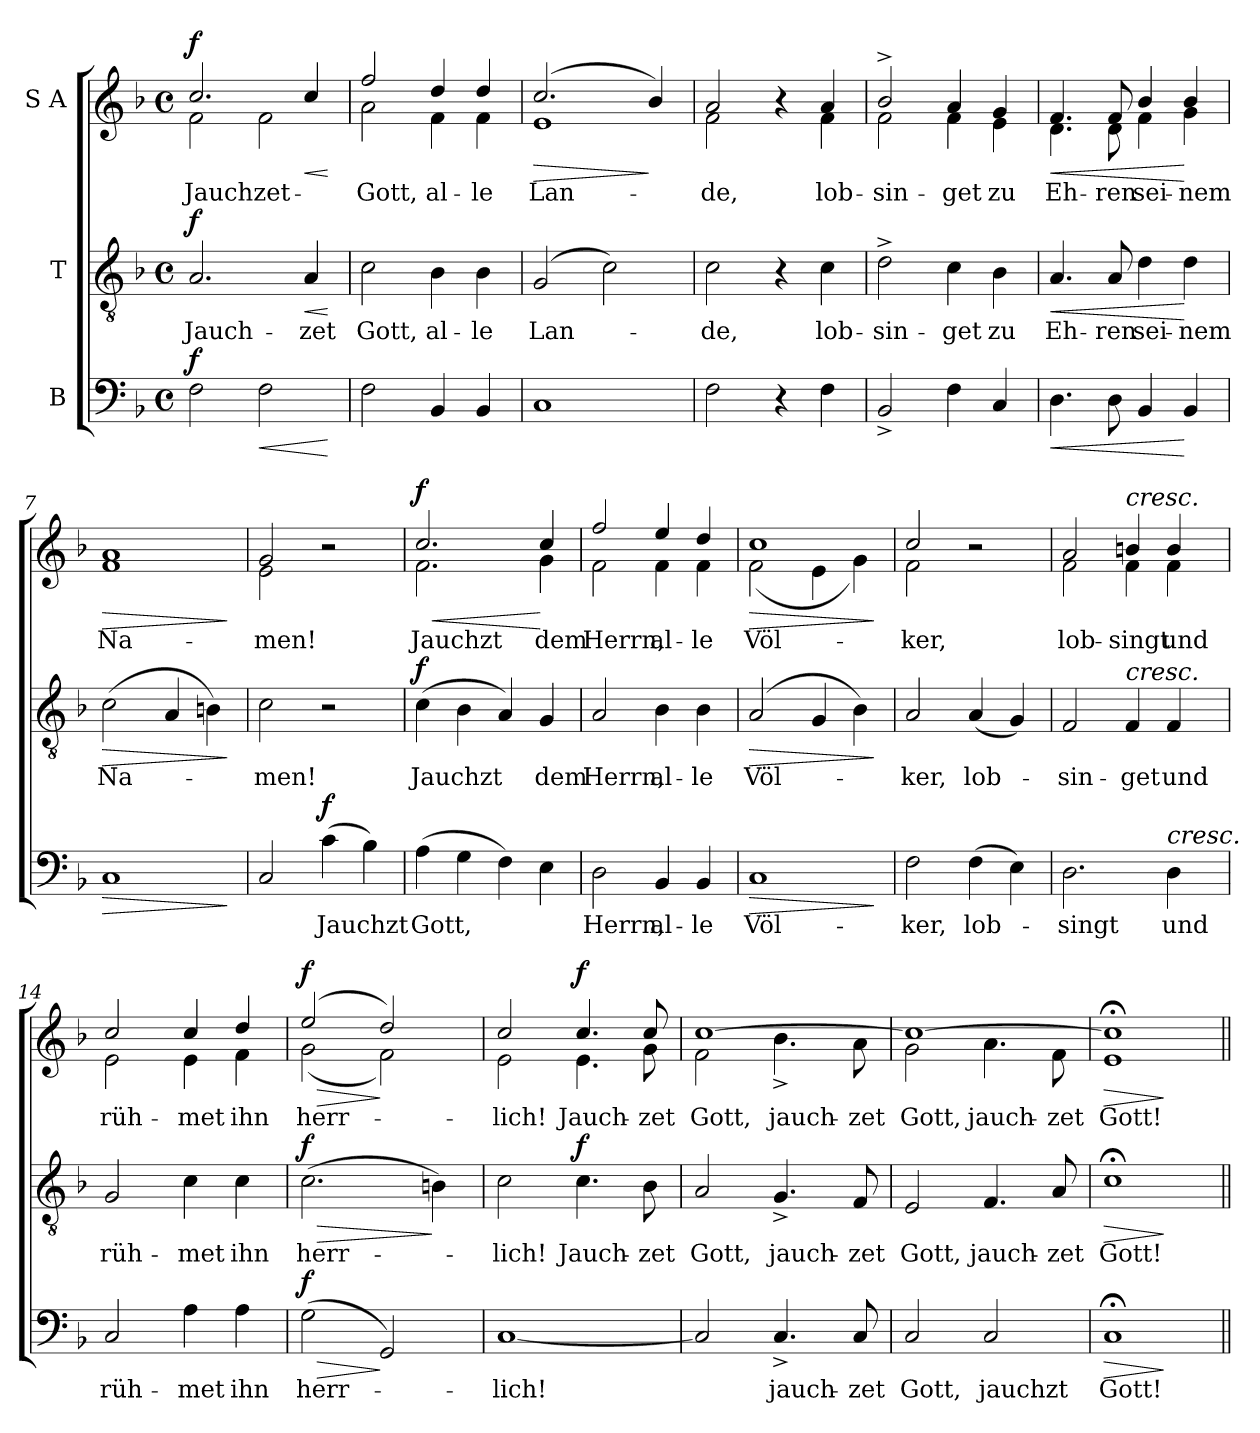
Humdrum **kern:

**kern	**text	**dynam	**kern	**text	**dynam	**kern	**text	**dynam
*part3	*part3	*part3	*part2	*part2	*part2	*part1	*part1	*part1
*staff3	*staff3	*staff3	*staff2	*staff2	*staff2	*staff1	*staff1	*staff1
*I"B	*	*	*I"T	*	*	*I"S A	*	*
*clefF4	*	*	*clefGv2	*	*	*clefG2	*	*
*k[b-]	*	*	*k[b-]	*	*	*k[b-]	*	*
*M4/4	*	*	*M4/4	*	*	*M4/4	*	*
*met(c)	*	*	*met(c)	*	*	*met(c)	*	*
=1	=1	=1	=1	=1	=1	=1	=1	=1
!	!	!	!	!	!	!LO:TX:a:B:t=Majestätisch	!	!
!	!	!LO:DY:a	!	!LO:LY:b	!LO:DY:a	!	!LO:LY:b	!LO:DY:a
*	*	*	*	*	*	*^	*	*
2F\	.	f	2.A/	Jauch-	f	2.cc/	2f\	Jauch-	f
!	!	!LO:HP:b	!	!	!	!	!	!LO:LY:b	!
2F\	.	<	.	.	.	.	2f\	-zet	.
!	!	!	!	!LO:LY:b	!LO:HP:b	!	!	!	!LO:HP:b
.	.	.	4A/	-zet	<	4cc/	.	.	<
*	*	*	*	*	*	*v	*v	*	*
.	.	[	.	.	[	.	.	[
=2	=2	=2	=2	=2	=2	=2	=2	=2
!	!	!	!	!LO:LY:b	!	!	!LO:LY:b	!
*	*	*	*	*	*	*^	*	*
2F\	.	.	2c\	Gott,	.	2ff/	2a\	Gott,	.
!	!	!	!	!LO:LY:b	!	!	!	!LO:LY:b	!
4BB-/	.	.	4B-\	al-	.	4dd/	4f\	al-	.
!	!	!	!	!LO:LY:b	!	!	!	!LO:LY:b	!
4BB-/	.	.	4B-\	-le	.	4dd/	4f\	-le	.
=3	=3	=3	=3	=3	=3	=3	=3	=3	=3
!	!	!	!	!LO:LY:b	!	!	!	!LO:LY:b	!LO:HP:b
1C	.	.	(2G/	Lan-	.	(2.cc/	1e	Lan-	>
.	.	.	2c\)	.	.	.	.	.	.
.	.	.	.	.	.	4b-/)	.	.	]
=4	=4	=4	=4	=4	=4	=4	=4	=4	=4
!	!	!	!	!LO:LY:b	!	!	!	!LO:LY:b	!
2F\	.	.	2c\	-de,	.	2a/	2f\	-de,	.
4r	.	.	4r	.	.	4r	4ryy	.	.
!	!	!	!	!LO:LY:b	!	!	!	!LO:LY:b	!
4F\	.	.	4c\	lob-	.	4a/	4f\	lob-	.
=5	=5	=5	=5	=5	=5	=5	=5	=5	=5
!	!	!	!	!LO:LY:b	!	!	!	!LO:LY:b	!
2BB-^/	.	.	2d^\	-sin-	.	2b-^/	2f\	-sin-	.
!	!	!	!	!LO:LY:b	!	!	!	!LO:LY:b	!
4F\	.	.	4c\	-get	.	4a/	4f\	-get	.
!	!	!	!	!LO:LY:b	!	!	!	!LO:LY:b	!
4C/	.	.	4B-\	zu	.	4g/	4e\	zu	.
=6	=6	=6	=6	=6	=6	=6	=6	=6	=6
!	!	!LO:HP:b	!	!LO:LY:b	!LO:HP:b	!	!	!LO:LY:b	!LO:HP:b
4.D\	.	<	4.A/	Eh-	<	4.f/	4.d\	Eh-	<
!	!	!	!	!LO:LY:b	!	!	!	!LO:LY:b	!
8D\	.	.	8A/	-ren	.	8f/	8d\	-ren	.
!	!	!	!	!LO:LY:b	!	!	!	!LO:LY:b	!
4BB-/	.	.	4d\	sei-	.	4b-/	4f\	sei-	.
!	!	!	!	!LO:LY:b	!	!	!	!LO:LY:b	!
4BB-/	.	[	4d\	-nem	[	4b-/	4g\	-nem	[
=7	=7	=7	=7	=7	=7	=7	=7	=7	=7
!	!	!LO:HP:b	!	!LO:LY:b	!LO:HP:b	!	!	!LO:LY:b	!LO:HP:b
1C	.	>	(2c\	Na-	>	1a	1f	Na-	>
.	.	.	4A/	.	.	.	.	.	.
.	.	.	4Bn\)	.	.	.	.	.	.
*	*	*	*	*	*	*v	*v	*	*
.	.	]	.	.	]	.	.	]
!!LO:LB:g=z
=8	=8	=8	=8	=8	=8	=8	=8	=8
!	!	!	!	!LO:LY:b	!	!	!LO:LY:b	!
*	*	*	*	*	*	*^	*	*
2C/	.	.	2c\	-men!	.	2g/	2e\	-men!	.
!	!LO:LY:b	!LO:DY:a	!	!	!	!	!	!	!
(4c\	Jauchzt	f	2r	.	.	2r	2ryy	.	.
4B-\)	.	.	.	.	.	.	.	.	.
=9	=9	=9	=9	=9	=9	=9	=9	=9	=9
!	!LO:LY:b	!	!	!LO:LY:b	!LO:DY:a	!	!	!LO:LY:b	!LO:HP:b
!	!	!	!	!	!	!	!	!	!LO:DY:n=1:a
(4A\	Gott,	.	(4c\	Jauchzt	f	2.cc/	2.f\	Jauchzt	< f
4G\	.	.	4B-\	.	.	.	.	.	.
4F\)	.	.	4A/)	.	.	.	.	.	.
!	!	!	!	!LO:LY:b	!	!	!	!LO:LY:b	!
4E\	.	.	4G/	dem	.	4cc/	4g\	dem	[
=10	=10	=10	=10	=10	=10	=10	=10	=10	=10
!	!LO:LY:b	!	!	!LO:LY:b	!	!	!	!LO:LY:b	!
2D\	Herrn,	.	2A/	Herrn,	.	2ff/	2f\	Herrn,	.
!	!LO:LY:b	!	!	!LO:LY:b	!	!	!	!LO:LY:b	!
4BB-/	al-	.	4B-\	al-	.	4ee/	4f\	al-	.
!	!LO:LY:b	!	!	!LO:LY:b	!	!	!	!LO:LY:b	!
4BB-/	-le	.	4B-\	-le	.	4dd/	4f\	-le	.
=11	=11	=11	=11	=11	=11	=11	=11	=11	=11
!	!LO:LY:b	!LO:HP:b	!	!LO:LY:b	!LO:HP:b	!	!	!LO:LY:b	!LO:HP:b
1C	Völ-	>	(2A/	Völ-	>	1cc	(2f\	Völ-	>
.	.	.	4G/	.	.	.	4e\	.	.
.	.	.	4B-\)	.	.	.	4g\)	.	.
*	*	*	*	*	*	*v	*v	*	*
.	.	]	.	.	]	.	.	]
=12	=12	=12	=12	=12	=12	=12	=12	=12
!	!LO:LY:b	!	!	!LO:LY:b	!	!	!LO:LY:b	!
*	*	*	*	*	*	*^	*	*
2F\	-ker,	.	2A/	-ker,	.	2cc/	2f\	-ker,	.
!	!LO:LY:b	!	!	!LO:LY:b	!	!	!	!	!
(4F\	lob-	.	(4A/	lob-	.	2r	2ryy	.	.
4E\)	.	.	4G/)	.	.	.	.	.	.
=13	=13	=13	=13	=13	=13	=13	=13	=13	=13
!	!LO:LY:b	!	!	!LO:LY:b	!	!	!	!LO:LY:b	!
2.D\	-singt	.	2F/	-sin-	.	2a/	2f\	lob-	.
!	!	!	!	!	!	!LO:TX:a:i:t=cresc.	!	!	!
!	!	!	!LO:TX:a:i:t=cresc.	!	!	!	!	!	!
!	!	!	!	!LO:LY:b	!	!	!	!LO:LY:b	!
.	.	.	4F/	-get	.	4bn/	4f\	-singt	.
!LO:TX:a:i:t=cresc.	!	!	!	!	!	!	!	!	!
!	!LO:LY:b	!	!	!LO:LY:b	!	!	!	!LO:LY:b	!
4D\	und	.	4F/	und	.	4b/	4f\	und	.
!!LO:LB:g=z	!!
=14	=14	=14	=14	=14	=14	=14	=14	=14	=14
!	!LO:LY:b	!	!	!LO:LY:b	!	!	!	!LO:LY:b	!
2C/	rüh-	.	2G/	rüh-	.	2cc/	2e\	rüh-	.
!	!LO:LY:b	!	!	!LO:LY:b	!	!	!	!LO:LY:b	!
4A\	-met	.	4c\	-met	.	4cc/	4e\	-met	.
!	!LO:LY:b	!	!	!LO:LY:b	!	!	!	!LO:LY:b	!
4A\	ihn	.	4c\	ihn	.	4dd/	4f\	ihn	.
=15	=15	=15	=15	=15	=15	=15	=15	=15	=15
!	!LO:LY:b	!LO:HP:b	!	!LO:LY:b	!LO:HP:b	!	!	!LO:LY:b	!LO:HP:b
!	!	!LO:DY:n=1:a	!	!	!LO:DY:n=1:a	!	!	!	!LO:DY:n=1:a
(2G\	herr-	> f	(2.c\	herr-	> f	(2ee/	(2g\	herr-	> f
2GG/)	.	]	.	.	.	2dd/)	2f\)	.	]
.	.	.	4Bn\)	.	]	.	.	.	.
=16	=16	=16	=16	=16	=16	=16	=16	=16	=16
!	!LO:LY:b	!	!	!LO:LY:b	!	!	!	!LO:LY:b	!
[1C	-lich!	.	2c\	-lich!	.	2cc/	2e\	-lich!	.
!	!	!	!	!LO:LY:b	!LO:DY:a	!	!	!LO:LY:b	!LO:DY:a
.	.	.	4.c\	Jauch-	f	4.cc/	4.e\	Jauch-	f
!	!	!	!	!LO:LY:b	!	!	!	!LO:LY:b	!
.	.	.	8B-\	-zet	.	8cc/	8g\	-zet	.
=17	=17	=17	=17	=17	=17	=17	=17	=17	=17
!	!	!	!	!LO:LY:b	!	!	!	!LO:LY:b	!
!	!	!	!	!	!	!	!	!LO:LY:b	!
2C/]	.	.	2A/	Gott,	.	[1cc	2f\	Gott,	.
!	!LO:LY:b	!	!	!LO:LY:b	!	!	!	!LO:LY:b	!
4.C^/	jauch-	.	4.G^/	jauch-	.	.	4.b-^\	jauch-	.
!	!LO:LY:b	!	!	!LO:LY:b	!	!	!	!LO:LY:b	!
8C/	-zet	.	8F/	-zet	.	.	8a\	-zet	.
=18	=18	=18	=18	=18	=18	=18	=18	=18	=18
!	!LO:LY:b	!	!	!LO:LY:b	!	!	!	!LO:LY:b	!
2C/	Gott,	.	2E/	Gott,	.	1cc_	2g\	Gott,	.
!	!LO:LY:b	!	!	!LO:LY:b	!	!	!	!LO:LY:b	!
2C/	jauchzt	.	4.F/	jauch-	.	.	4.a\	jauch-	.
!	!	!	!	!LO:LY:b	!	!	!	!LO:LY:b	!
.	.	.	8A/	-zet	.	.	8f\	-zet	.
=19	=19	=19	=19	=19	=19	=19	=19	=19	=19
!	!LO:LY:b	!LO:HP:b	!	!LO:LY:b	!LO:HP:b	!	!	!LO:LY:b	!LO:HP:b
1C;<	Gott!	>	1c;<	Gott!	>	1cc;<]	1e	Gott!	>
*	*	*	*	*	*	*v	*v	*	*
.	.	]	.	.	]	.	.	]
=||	=||	=||	=||	=||	=||	=||	=||	=||
*-	*-	*-	*-	*-	*-	*-	*-	*-
